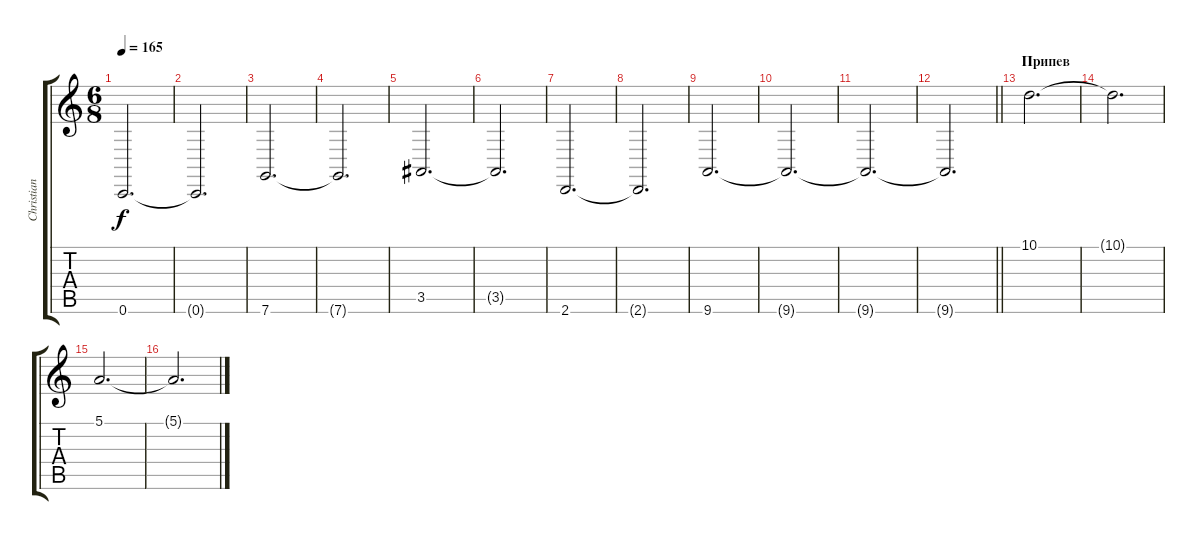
\track ("Christian Lorenz" "Christian ") {instrument stringensemble1}
\staff {score tabs}
\tuning (E4 C4 G3 C3 G2 C2) {hide}
\ts (6 8)
\tempo 165
\clef g2
\ks c
0.6{t}.2{d dy f} |
0.6{t}.2{d} |
7.6.2{d} |
7.6{t}.2{d} |
3.5.2{d} |
3.5{t}.2{d} |
2.6.2{d} |
2.6{t}.2{d} |
9.6.2{d} |
9.6{t}.2{d} |
9.6{t}.2{d} |
\barLineRight lightlight
9.6{t}.2{d} |
\section ("" "Припев")
10.1.2{d volume 13} |
10.1{t}.2{d} |
5.1.2{d volume 13} |
5.1{t}.2{d}
